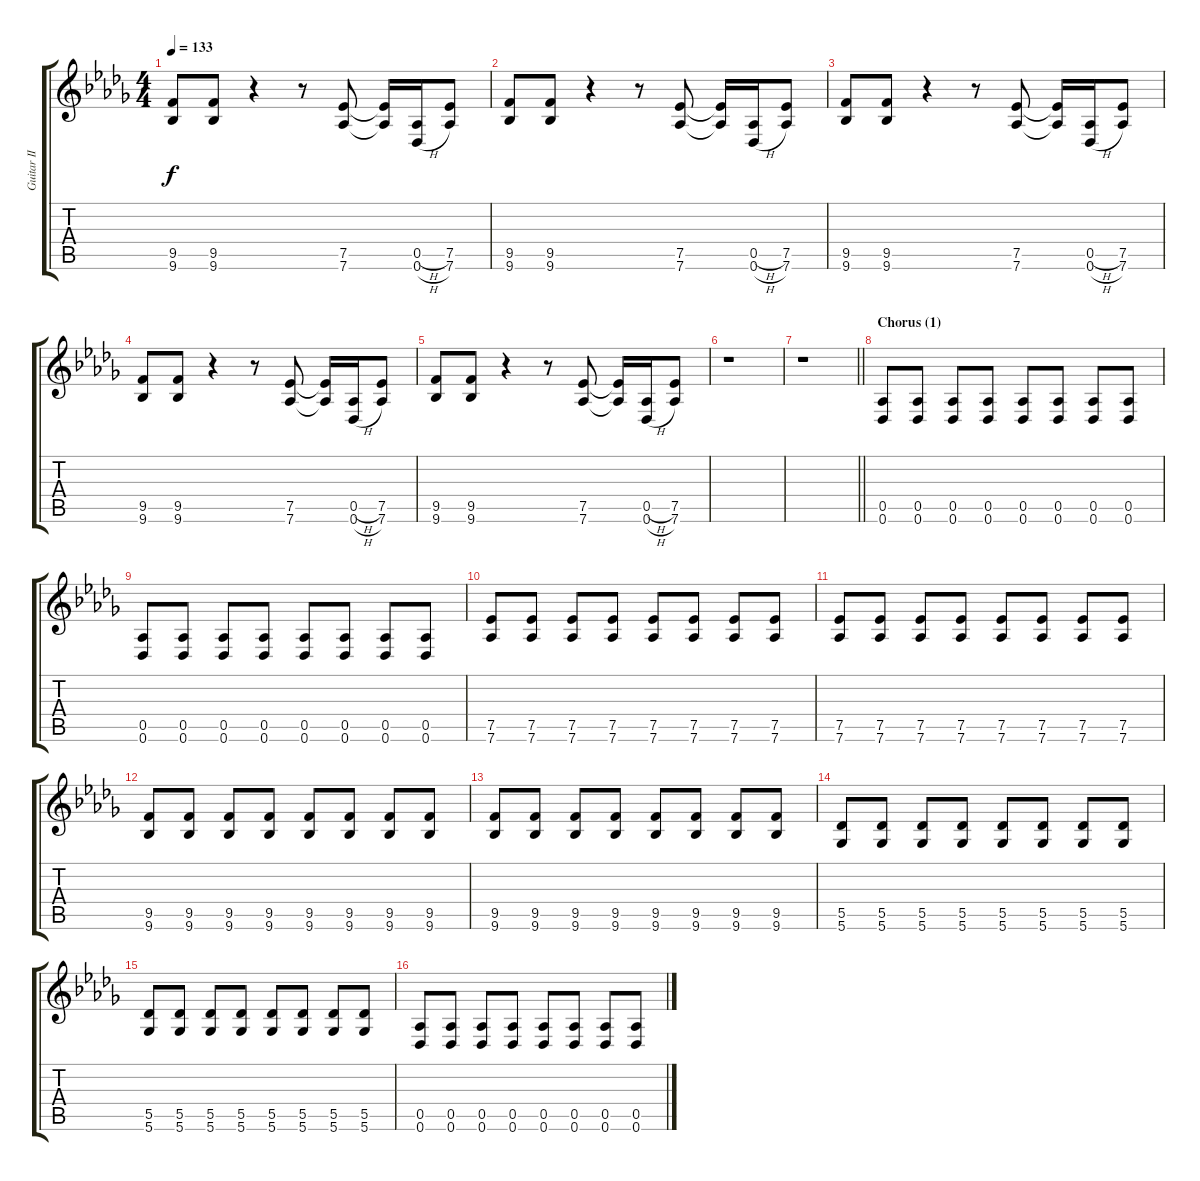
\track ("Guitar II" "Guitar II") {instrument distortionguitar}
\staff {score tabs}
\tuning (Eb4 Bb3 Gb3 Db3 Ab2 Db2) {hide}
\ts (4 4)
\tempo 133
\clef g2
\ks bbminor
(9.5 9.6).8{dy f} (9.5 9.6).8 r.4 r.8 (7.5 7.6).8 (7.5{t} 7.6{t}).16 (0.5{h} 0.6{h}).16 (7.5 7.6).8 |
(9.5 9.6).8 (9.5 9.6).8 r.4 r.8 (7.5 7.6).8 (7.5{t} 7.6{t}).16 (0.5{h} 0.6{h}).16 (7.5 7.6).8 |
(9.5 9.6).8 (9.5 9.6).8 r.4 r.8 (7.5 7.6).8 (7.5{t} 7.6{t}).16 (0.5{h} 0.6{h}).16 (7.5 7.6).8 |
(9.5 9.6).8 (9.5 9.6).8 r.4 r.8 (7.5 7.6).8 (7.5{t} 7.6{t}).16 (0.5{h} 0.6{h}).16 (7.5 7.6).8 |
(9.5 9.6).8 (9.5 9.6).8 r.4 r.8 (7.5 7.6).8 (7.5{t} 7.6{t}).16 (0.5{h} 0.6{h}).16 (7.5 7.6).8 |
r.1 |
\barLineRight lightlight
r.1 |
\section ("" "Chorus (1)")
(0.5 0.6).8 (0.5 0.6).8 (0.5 0.6).8 (0.5 0.6).8 (0.5 0.6).8 (0.5 0.6).8 (0.5 0.6).8 (0.5 0.6).8 |
(0.5 0.6).8 (0.5 0.6).8 (0.5 0.6).8 (0.5 0.6).8 (0.5 0.6).8 (0.5 0.6).8 (0.5 0.6).8 (0.5 0.6).8 |
(7.5 7.6).8 (7.5 7.6).8 (7.5 7.6).8 (7.5 7.6).8 (7.5 7.6).8 (7.5 7.6).8 (7.5 7.6).8 (7.5 7.6).8 |
(7.5 7.6).8 (7.5 7.6).8 (7.5 7.6).8 (7.5 7.6).8 (7.5 7.6).8 (7.5 7.6).8 (7.5 7.6).8 (7.5 7.6).8 |
(9.5 9.6).8 (9.5 9.6).8 (9.5 9.6).8 (9.5 9.6).8 (9.5 9.6).8 (9.5 9.6).8 (9.5 9.6).8 (9.5 9.6).8 |
(9.5 9.6).8 (9.5 9.6).8 (9.5 9.6).8 (9.5 9.6).8 (9.5 9.6).8 (9.5 9.6).8 (9.5 9.6).8 (9.5 9.6).8 |
(5.5 5.6).8 (5.5 5.6).8 (5.5 5.6).8 (5.5 5.6).8 (5.5 5.6).8 (5.5 5.6).8 (5.5 5.6).8 (5.5 5.6).8 |
(5.5 5.6).8 (5.5 5.6).8 (5.5 5.6).8 (5.5 5.6).8 (5.5 5.6).8 (5.5 5.6).8 (5.5 5.6).8 (5.5 5.6).8 |
(0.5 0.6).8 (0.5 0.6).8 (0.5 0.6).8 (0.5 0.6).8 (0.5 0.6).8 (0.5 0.6).8 (0.5 0.6).8 (0.5 0.6).8
